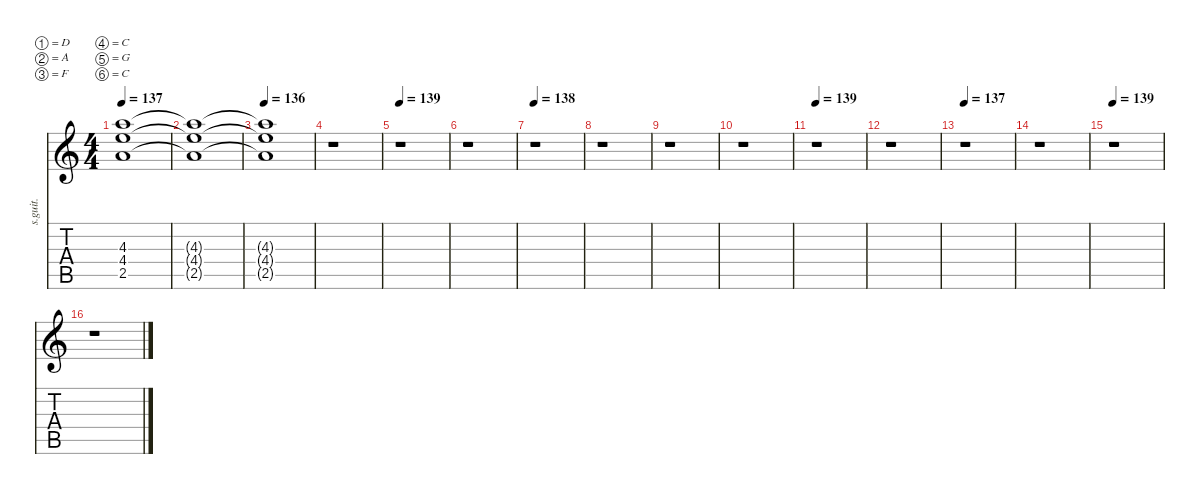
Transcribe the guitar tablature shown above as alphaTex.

\defaultSystemsLayout 4
\hideDynamics
\bracketExtendMode nobrackets
\track ("Octaver effect gt1" "s.guit.") {instrument distortionguitar}
\staff {score tabs}
\tuning (D5 A4 F4 C4 G3 C3)
\ts (4 4)
\beaming (8 2 2 2 2)
\tempo 137
\clef g2
\ks c
(2.5 4.4 4.3).1{lyrics (0 "") lyrics (1 "") lyrics (2 "") lyrics (3 "") lyrics (4 "") dy mf} |
(2.5{t} 4.4{t} 4.3{t}).1{lyrics (0 "") lyrics (1 "") lyrics (2 "") lyrics (3 "") lyrics (4 "")} |
\tempo 136
(2.5{t} 4.4{t} 4.3{t}).1{lyrics (0 "") lyrics (1 "") lyrics (2 "") lyrics (3 "") lyrics (4 "")} |
r.1 |
\tempo 139
r.1 |
r.1 |
\tempo 138
r.1 |
r.1 |
r.1 |
r.1 |
\tempo 139
r.1 |
r.1 |
\tempo 137
r.1 |
r.1 |
\tempo 139
r.1 |
r.1
